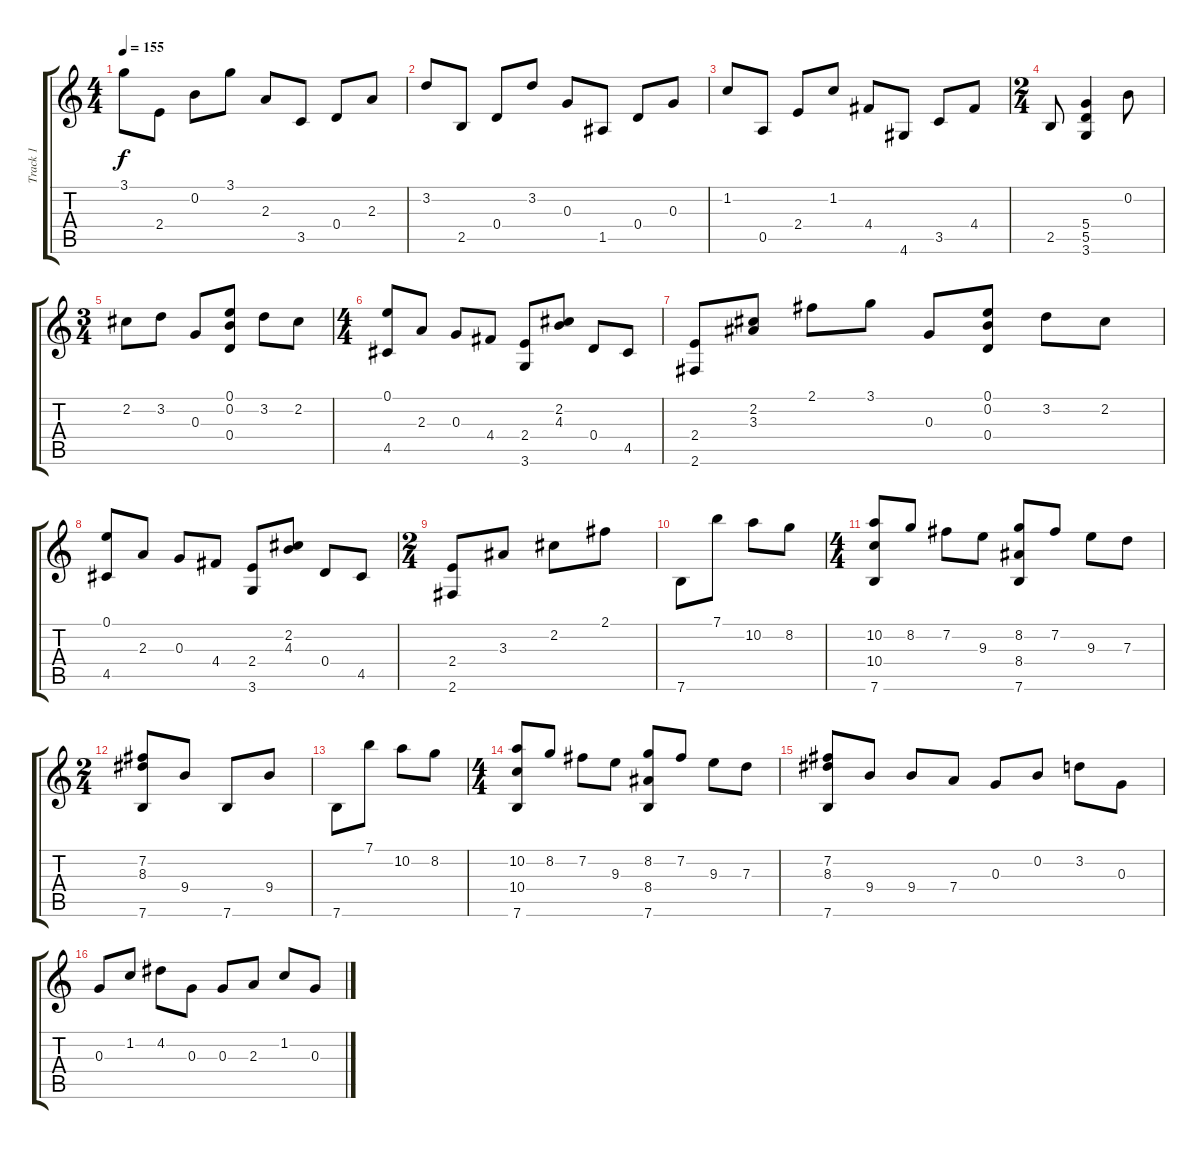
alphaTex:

\track ("Track 1" "Track 1") {instrument acousticguitarnylon}
\staff {score tabs}
\tuning (E4 B3 G3 D3 A2 E2) {hide}
\ts (4 4)
\tempo 155
\clef g2
\ks c
3.1.8{dy f} 2.4.8 0.2.8 3.1.8 2.3.8 3.5.8 0.4.8 2.3.8 |
3.2.8 2.5.8 0.4.8 3.2.8 0.3.8 1.5.8 0.4.8 0.3.8 |
1.2.8 0.5.8 2.4.8 1.2.8 4.4.8 4.6.8 3.5.8 4.4.8 |
\ts (2 4)
2.5.8 (5.4 5.5 3.6).4 0.2.8 |
\ts (3 4)
2.2.8 3.2.8 0.3.8 (0.1 0.2 0.4).8 3.2.8 2.2.8 |
\ts (4 4)
(0.1 4.5).8 2.3.8 0.3.8 4.4.8 (2.4 3.6).8 (2.2 4.3).8 0.4.8 4.5.8 |
(2.4 2.6).8 (2.2 3.3).8 2.1.8 3.1.8 0.3.8 (0.1 0.2 0.4).8 3.2.8 2.2.8 |
(0.1 4.5).8 2.3.8 0.3.8 4.4.8 (2.4 3.6).8 (2.2 4.3).8 0.4.8 4.5.8 |
\ts (2 4)
(2.4 2.6).8 3.3.8 2.2.8 2.1.8 |
7.6.8 7.1.8 10.2.8 8.2.8 |
\ts (4 4)
(10.2 10.4 7.6).8 8.2.8 7.2.8 9.3.8 (8.2 8.4 7.6).8 7.2.8 9.3.8 7.3.8 |
\ts (2 4)
(7.2 8.3 7.6).8 9.4.8 7.6.8 9.4.8 |
7.6.8 7.1.8 10.2.8 8.2.8 |
\ts (4 4)
(10.2 10.4 7.6).8 8.2.8 7.2.8 9.3.8 (8.2 8.4 7.6).8 7.2.8 9.3.8 7.3.8 |
(7.2 8.3 7.6).8 9.4.8 9.4.8 7.4.8 0.3.8 0.2.8 3.2.8 0.3.8 |
0.3.8 1.2.8 4.2.8 0.3.8 0.3.8 2.3.8 1.2.8 0.3.8
